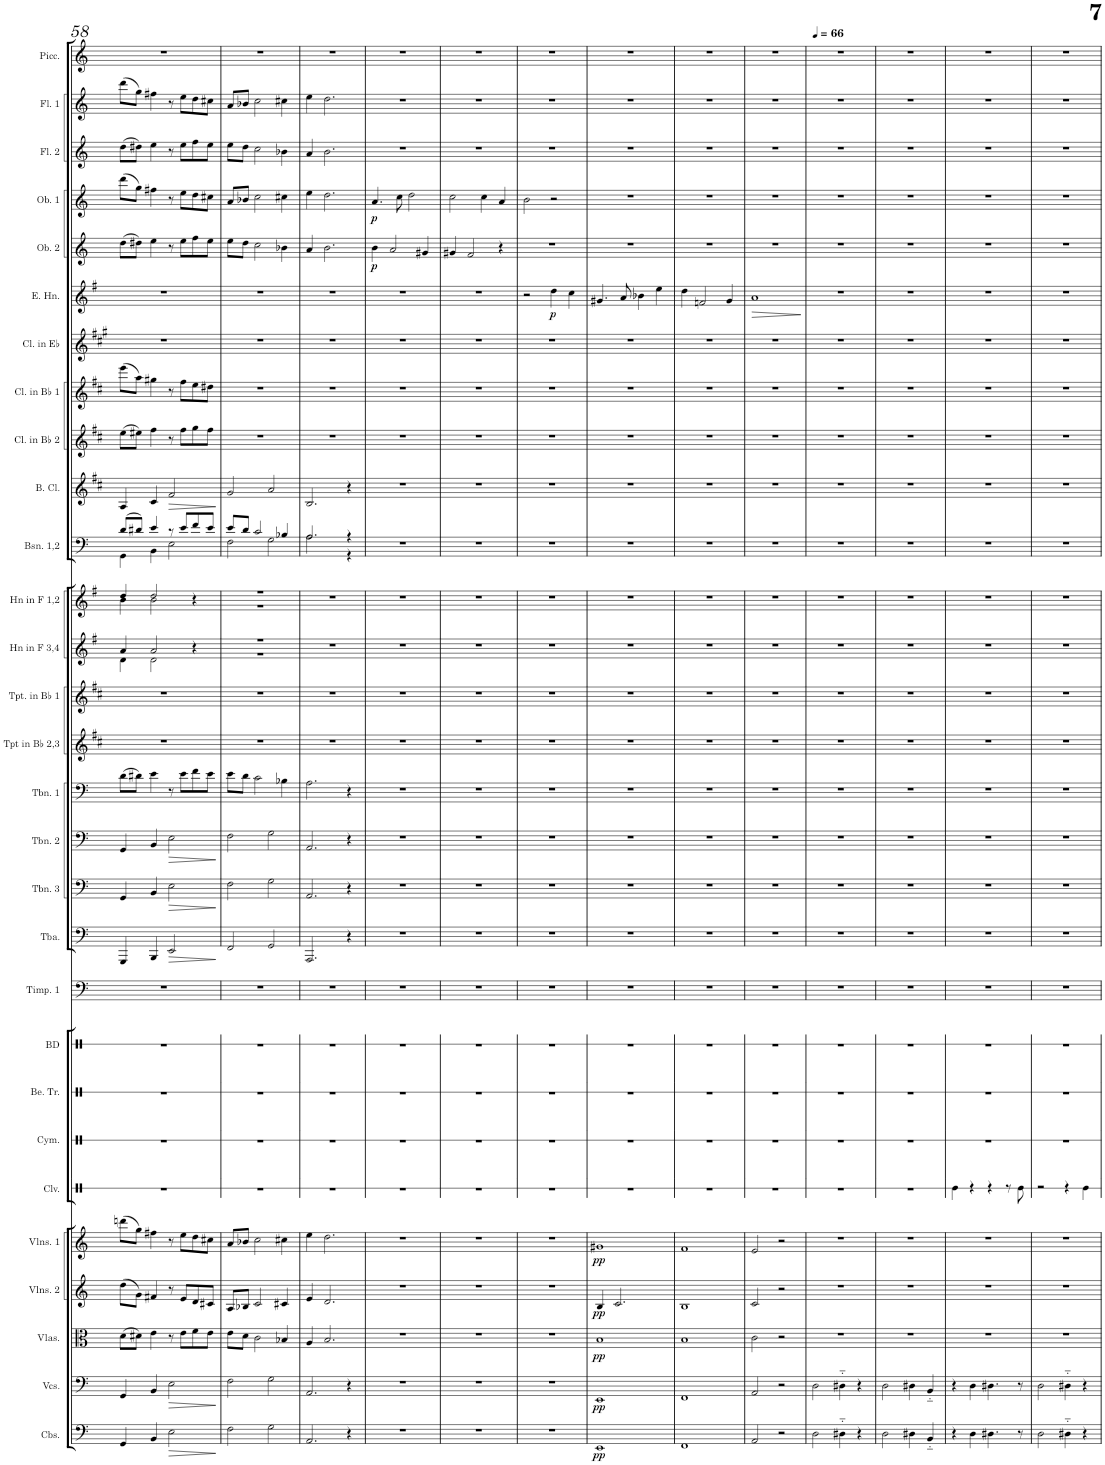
**kern	**dynam	**kern	**dynam	**kern	**dynam	**kern	**dynam	**kern	**dynam	**kern	**kern	**kern	**kern	**kern	**kern	**dynam	**kern	**dynam	**kern	**dynam	**kern	**kern	**kern	**kern	**kern	**kern	**kern	**dynam	**kern	**kern	**kern	**kern	**dynam	**kern	**dynam	**kern	**dynam	**kern	**kern	**kern
*part29	*part29	*part28	*part28	*part27	*part27	*part26	*part26	*part25	*part25	*part24	*part23	*part22	*part21	*part20	*part19	*part19	*part18	*part18	*part17	*part17	*part16	*part15	*part14	*part13	*part12	*part11	*part10	*part10	*part9	*part8	*part7	*part6	*part6	*part5	*part5	*part4	*part4	*part3	*part2	*part1
*staff29	*staff29	*staff28	*staff28	*staff27	*staff27	*staff26	*staff26	*staff25	*staff25	*staff24	*staff23	*staff22	*staff21	*staff20	*staff19	*staff19	*staff18	*staff18	*staff17	*staff17	*staff16	*staff15	*staff14	*staff13	*staff12	*staff11	*staff10	*staff10	*staff9	*staff8	*staff7	*staff6	*staff6	*staff5	*staff5	*staff4	*staff4	*staff3	*staff2	*staff1
*I"Contrabasses	*	*I"Violoncellos	*	*I"Violas	*	*I"Violins 2	*	*I"Violins 1	*	*I"Claves	*I"Cymbal	*I"Bell Tree	*I"Bass Drum	*I"Timpani 1	*I"Tuba	*	*I"Trombone 3	*	*I"Trombone 2	*	*I"Trombone 1	*I"Tpt in Bb 2,3	*I"Tpt in Bb 1	*I"Hn in F 3,4	*I"Hn in F 1,2	*I"Bassoon 1,2	*I"Bass Clarinet	*	*I"Clarinet in Bb 2	*I"Clarinet in Bb 1	*I"Clarinet in Eb	*I"English Horn	*	*I"Oboe 2	*	*I"Oboe 1	*	*I"Flute 2	*I"Flute 1	*I"Piccolo
*I'Cbs.	*	*I'Vcs.	*	*I'Vlas.	*	*I'Vlns. 2	*	*I'Vlns. 1	*	*I'Clv.	*I'Cym.	*I'Be. Tr.	*I'BD	*I'Timp. 1	*I'Tba.	*	*I'Tbn. 3	*	*I'Tbn. 2	*	*I'Tbn. 1	*I'Tpt in Bb 2,3	*I'Tpt. in Bb 1	*I'Hn in F 3,4	*I'Hn in F 1,2	*I'Bsn. 1,2	*I'B. Cl.	*	*I'Cl. in Bb 2	*I'Cl. in Bb 1	*I'Cl. in Eb	*I'E. Hn.	*	*I'Ob. 2	*	*I'Ob. 1	*	*I'Fl. 2	*I'Fl. 1	*I'Picc.
!!LO:PB:g=z
*clefF4	*	*clefF4	*	*clefC3	*	*clefG2	*	*clefG2	*	*clefX	*clefX	*clefX	*clefX	*clefF4	*clefF4	*	*clefF4	*	*clefF4	*	*clefF4	*clefG2	*clefG2	*clefG2	*clefG2	*clefF4	*clefG2	*	*clefG2	*clefG2	*clefG2	*clefG2	*	*clefG2	*	*clefG2	*	*clefG2	*clefG2	*clefG2
*Trd7c12	*	*	*	*	*	*	*	*	*	*	*	*	*	*	*	*	*	*	*	*	*	*Trd1c2	*Trd1c2	*Trd4c7	*Trd4c7	*	*Trd8c14	*	*Trd1c2	*Trd1c2	*Trd-2c-3	*Trd4c7	*	*	*	*	*	*	*	*Trd-7c-12
*k[]	*	*k[]	*	*k[]	*	*k[]	*	*k[]	*	*k[]	*k[]	*k[]	*k[]	*k[]	*k[]	*	*k[]	*	*k[]	*	*k[]	*k[f#c#]	*k[f#c#]	*k[f#]	*k[f#]	*k[]	*k[f#c#]	*	*k[f#c#]	*k[f#c#]	*k[f#c#g#]	*k[f#]	*	*k[]	*	*k[]	*	*k[]	*k[]	*k[]
*M4/4	*	*M4/4	*	*M4/4	*	*M4/4	*	*M4/4	*	*M4/4	*M4/4	*M4/4	*M4/4	*M4/4	*M4/4	*	*M4/4	*	*M4/4	*	*M4/4	*M4/4	*M4/4	*M4/4	*M4/4	*M4/4	*M4/4	*	*M4/4	*M4/4	*M4/4	*M4/4	*	*M4/4	*	*M4/4	*	*M4/4	*M4/4	*M4/4
=58	=58	=58	=58	=58	=58	=58	=58	=58	=58	=58	=58	=58	=58	=58	=58	=58	=58	=58	=58	=58	=58	=58	=58	=58	=58	=58	=58	=58	=58	=58	=58	=58	=58	=58	=58	=58	=58	=58	=58	=58
*	*	*	*	*	*	*	*	*	*	*	*	*	*	*	*	*	*	*	*	*	*	*	*	*^	*^	*^	*	*	*	*	*	*	*	*	*	*	*	*	*	*
4GG/	.	4GG/	.	(8d\L	.	(8dd\L	.	(8dddn\L	.	1r	1r	1r	1r	1r	4GGG/	.	4GG/	.	4GG/	.	(8d\L	1r	1r	4a/	4d\	4dd/	4b\	(8d/L	4GG\	4A/	.	(8ee\L	(8eee\L	1r	1r	.	(8dd\L	.	(8ddd\L	.	(8dd\L	(8ddd\L	1r
.	.	.	.	8d#X\J)	.	8g\J)	.	8gg\J)	.	.	.	.	.	.	.	.	.	.	.	.	8d#X\J)	.	.	.	.	.	.	8d#X/J)	.	.	.	8ee#X\J)	8aa\J)	.	.	.	8dd#X\J)	.	8gg\J)	.	8dd#X\J)	8gg\J)	.
4BB/	.	4BB/	.	4e\	.	4f#X/	.	4ff#X\	.	.	.	.	.	.	4BBB/	.	4BB/	.	4BB/	.	4e\	.	.	2a/	2d\	2dd/	2b\	4e/	4BB\	4c#/	.	4ff#\	4gg#X\	.	.	.	4ee\	.	4ff#X\	.	4ee\	4ff#X\	.
!	!LO:HP:b	!	!LO:HP:b	!	!	!	!	!	!	!	!	!	!	!	!	!LO:HP:b	!	!LO:HP:b	!	!LO:HP:b	!	!	!	!	!	!	!	!	!	!	!LO:HP:b	!	!	!	!	!	!	!	!	!	!	!	!
2E\	>	2E\	>	8r	.	8r	.	8r	.	.	.	.	.	.	2EE/	>	2E\	>	2E\	>	8r	.	.	.	.	.	.	8r	2E\	2f#/	>	8r	8r	.	.	.	8r	.	8r	.	8r	8r	.
.	.	.	.	8e\L	.	8e/L	.	8ee\L	.	.	.	.	.	.	.	.	.	.	.	.	8e\L	.	.	.	.	.	.	8e/L	.	.	.	8ff#\L	8ff#\L	.	.	.	8ee\L	.	8ee\L	.	8ee\L	8ee\L	.
.	.	.	.	8f\	.	8d/	.	8dd\	.	.	.	.	.	.	.	.	.	.	.	.	8f\	.	.	4r	4ryy	4r	4ryy	8f/	.	.	.	8gg\	8ee\	.	.	.	8ff\	.	8dd\	.	8ff\	8dd\	.
.	.	.	.	8e\J	.	8c#X/J	.	8cc#X\J	.	.	.	.	.	.	.	.	.	.	.	.	8e\J	.	.	.	.	.	.	8e/J	.	.	.	8ff#\J	8dd#X\J	.	.	.	8ee\J	.	8cc#X\J	.	8ee\J	8cc#X\J	.
*	*	*	*	*	*	*	*	*	*	*	*	*	*	*	*	*	*	*	*	*	*	*	*	*v	*v	*	*	*v	*v	*	*	*	*	*	*	*	*	*	*	*	*	*	*
*	*	*	*	*	*	*	*	*	*	*	*	*	*	*	*	*	*	*	*	*	*	*	*	*	*v	*v	*	*	*	*	*	*	*	*	*	*	*	*	*	*	*
.	]	.	]	.	.	.	.	.	.	.	.	.	.	.	.	]	.	]	.	]	.	.	.	.	.	.	.	]	.	.	.	.	.	.	.	.	.	.	.	.
=59	=59	=59	=59	=59	=59	=59	=59	=59	=59	=59	=59	=59	=59	=59	=59	=59	=59	=59	=59	=59	=59	=59	=59	=59	=59	=59	=59	=59	=59	=59	=59	=59	=59	=59	=59	=59	=59	=59	=59	=59
*	*	*	*	*	*	*	*	*	*	*	*	*	*	*	*	*	*	*	*	*	*	*	*	*^	*^	*^	*	*	*	*	*	*	*	*	*	*	*	*	*	*
2F\	.	2F\	.	8e\L	.	8A/L	.	8a/L	.	1r	1r	1r	1r	1r	2FF/	.	2F\	.	2F\	.	8e\L	1r	1r	1r	1r	1r	1r	8e/L	2F\	2g/	.	1r	1r	1r	1r	.	8ee\L	.	8a/L	.	8ee\L	8a/L	1r
.	.	.	.	8d\J	.	8B-X/J	.	8b-X/J	.	.	.	.	.	.	.	.	.	.	.	.	8d\J	.	.	.	.	.	.	8d/J	.	.	.	.	.	.	.	.	8dd\J	.	8b-X/J	.	8dd\J	8b-X/J	.
.	.	.	.	2c\	.	2c/	.	2cc\	.	.	.	.	.	.	.	.	.	.	.	.	2c\	.	.	.	.	.	.	2c/	.	.	.	.	.	.	.	.	2cc\	.	2cc\	.	2cc\	2cc\	.
2G\	.	2G\	.	.	.	.	.	.	.	.	.	.	.	.	2GG/	.	2G\	.	2G\	.	.	.	.	.	.	.	.	.	2G\	2a/	.	.	.	.	.	.	.	.	.	.	.	.	.
.	.	.	.	4B-X/	.	4c#X/	.	4cc#X\	.	.	.	.	.	.	.	.	.	.	.	.	4B-X\	.	.	.	.	.	.	4B-X/	.	.	.	.	.	.	.	.	4b-X\	.	4cc#X\	.	4b-X\	4cc#X\	.
*	*	*	*	*	*	*	*	*	*	*	*	*	*	*	*	*	*	*	*	*	*	*	*	*v	*v	*	*	*	*	*	*	*	*	*	*	*	*	*	*	*	*	*	*
*	*	*	*	*	*	*	*	*	*	*	*	*	*	*	*	*	*	*	*	*	*	*	*	*	*v	*v	*	*	*	*	*	*	*	*	*	*	*	*	*	*	*	*
=60	=60	=60	=60	=60	=60	=60	=60	=60	=60	=60	=60	=60	=60	=60	=60	=60	=60	=60	=60	=60	=60	=60	=60	=60	=60	=60	=60	=60	=60	=60	=60	=60	=60	=60	=60	=60	=60	=60	=60	=60	=60
2.AA/	.	2.AA/	.	4A/	.	4e/	.	4ee\	.	1r	1r	1r	1r	1r	2.AAA/	.	2.AA/	.	2.AA/	.	2.A\	1r	1r	1r	1r	2.A/	2.A\	2.B/	.	1r	1r	1r	1r	.	4a/	.	4ee\	.	4a/	4ee\	1r
.	.	.	.	2.B/	.	2.d/	.	2.dd\	.	.	.	.	.	.	.	.	.	.	.	.	.	.	.	.	.	.	.	.	.	.	.	.	.	.	2.b\	.	2.dd\	.	2.b\	2.dd\	.
4r	.	4r	.	.	.	.	.	.	.	.	.	.	.	.	4r	.	4r	.	4r	.	4r	.	.	.	.	4r	4r	4r	.	.	.	.	.	.	.	.	.	.	.	.	.
=61	=61	=61	=61	=61	=61	=61	=61	=61	=61	=61	=61	=61	=61	=61	=61	=61	=61	=61	=61	=61	=61	=61	=61	=61	=61	=61	=61	=61	=61	=61	=61	=61	=61	=61	=61	=61	=61	=61	=61	=61	=61
!	!	!	!	!	!	!	!	!	!	!	!	!	!	!	!	!	!	!	!	!	!	!	!	!	!	!	!	!	!	!	!	!	!	!	!	!LO:DY:b	!	!LO:DY:b	!	!	!
*	*	*	*	*	*	*	*	*	*	*	*	*	*	*	*	*	*	*	*	*	*	*	*	*	*	*v	*v	*	*	*	*	*	*	*	*	*	*	*	*	*	*
1r	.	1r	.	1r	.	1r	.	1r	.	1r	1r	1r	1r	1r	1r	.	1r	.	1r	.	1r	1r	1r	1r	1r	1r	1r	.	1r	1r	1r	1r	.	4b\	p	4.a/	p	1r	1r	1r
.	.	.	.	.	.	.	.	.	.	.	.	.	.	.	.	.	.	.	.	.	.	.	.	.	.	.	.	.	.	.	.	.	.	2a/	.	.	.	.	.	.
.	.	.	.	.	.	.	.	.	.	.	.	.	.	.	.	.	.	.	.	.	.	.	.	.	.	.	.	.	.	.	.	.	.	.	.	8cc\	.	.	.	.
.	.	.	.	.	.	.	.	.	.	.	.	.	.	.	.	.	.	.	.	.	.	.	.	.	.	.	.	.	.	.	.	.	.	.	.	2dd\	.	.	.	.
.	.	.	.	.	.	.	.	.	.	.	.	.	.	.	.	.	.	.	.	.	.	.	.	.	.	.	.	.	.	.	.	.	.	4g#X/	.	.	.	.	.	.
=62	=62	=62	=62	=62	=62	=62	=62	=62	=62	=62	=62	=62	=62	=62	=62	=62	=62	=62	=62	=62	=62	=62	=62	=62	=62	=62	=62	=62	=62	=62	=62	=62	=62	=62	=62	=62	=62	=62	=62	=62
1r	.	1r	.	1r	.	1r	.	1r	.	1r	1r	1r	1r	1r	1r	.	1r	.	1r	.	1r	1r	1r	1r	1r	1r	1r	.	1r	1r	1r	1r	.	4g#X/	.	2cc\	.	1r	1r	1r
.	.	.	.	.	.	.	.	.	.	.	.	.	.	.	.	.	.	.	.	.	.	.	.	.	.	.	.	.	.	.	.	.	.	2f/	.	.	.	.	.	.
.	.	.	.	.	.	.	.	.	.	.	.	.	.	.	.	.	.	.	.	.	.	.	.	.	.	.	.	.	.	.	.	.	.	.	.	4cc\	.	.	.	.
.	.	.	.	.	.	.	.	.	.	.	.	.	.	.	.	.	.	.	.	.	.	.	.	.	.	.	.	.	.	.	.	.	.	4r	.	4a/	.	.	.	.
=63	=63	=63	=63	=63	=63	=63	=63	=63	=63	=63	=63	=63	=63	=63	=63	=63	=63	=63	=63	=63	=63	=63	=63	=63	=63	=63	=63	=63	=63	=63	=63	=63	=63	=63	=63	=63	=63	=63	=63	=63
1r	.	1r	.	1r	.	1r	.	1r	.	1r	1r	1r	1r	1r	1r	.	1r	.	1r	.	1r	1r	1r	1r	1r	1r	1r	.	1r	1r	1r	2r	.	1r	.	2b\	.	1r	1r	1r
!	!	!	!	!	!	!	!	!	!	!	!	!	!	!	!	!	!	!	!	!	!	!	!	!	!	!	!	!	!	!	!	!	!LO:DY:b	!	!	!	!	!	!	!
.	.	.	.	.	.	.	.	.	.	.	.	.	.	.	.	.	.	.	.	.	.	.	.	.	.	.	.	.	.	.	.	4dd\	p	.	.	2r	.	.	.	.
.	.	.	.	.	.	.	.	.	.	.	.	.	.	.	.	.	.	.	.	.	.	.	.	.	.	.	.	.	.	.	.	4cc\	.	.	.	.	.	.	.	.
=64	=64	=64	=64	=64	=64	=64	=64	=64	=64	=64	=64	=64	=64	=64	=64	=64	=64	=64	=64	=64	=64	=64	=64	=64	=64	=64	=64	=64	=64	=64	=64	=64	=64	=64	=64	=64	=64	=64	=64	=64
!	!LO:DY:b	!	!LO:DY:b	!	!LO:DY:b	!	!LO:DY:b	!	!LO:DY:b	!	!	!	!	!	!	!	!	!	!	!	!	!	!	!	!	!	!	!	!	!	!	!	!	!	!	!	!	!	!	!
1EE	pp	1EE	pp	1B	pp	4B/	pp	1g#X	pp	1r	1r	1r	1r	1r	1r	.	1r	.	1r	.	1r	1r	1r	1r	1r	1r	1r	.	1r	1r	1r	4.g#X/	.	1r	.	1r	.	1r	1r	1r
.	.	.	.	.	.	2.c/	.	.	.	.	.	.	.	.	.	.	.	.	.	.	.	.	.	.	.	.	.	.	.	.	.	.	.	.	.	.	.	.	.	.
.	.	.	.	.	.	.	.	.	.	.	.	.	.	.	.	.	.	.	.	.	.	.	.	.	.	.	.	.	.	.	.	8a/	.	.	.	.	.	.	.	.
.	.	.	.	.	.	.	.	.	.	.	.	.	.	.	.	.	.	.	.	.	.	.	.	.	.	.	.	.	.	.	.	4b-X\	.	.	.	.	.	.	.	.
.	.	.	.	.	.	.	.	.	.	.	.	.	.	.	.	.	.	.	.	.	.	.	.	.	.	.	.	.	.	.	.	4ee\	.	.	.	.	.	.	.	.
=65	=65	=65	=65	=65	=65	=65	=65	=65	=65	=65	=65	=65	=65	=65	=65	=65	=65	=65	=65	=65	=65	=65	=65	=65	=65	=65	=65	=65	=65	=65	=65	=65	=65	=65	=65	=65	=65	=65	=65	=65
1FF	.	1FF	.	1B	.	1B	.	1f	.	1r	1r	1r	1r	1r	1r	.	1r	.	1r	.	1r	1r	1r	1r	1r	1r	1r	.	1r	1r	1r	4dd\	.	1r	.	1r	.	1r	1r	1r
.	.	.	.	.	.	.	.	.	.	.	.	.	.	.	.	.	.	.	.	.	.	.	.	.	.	.	.	.	.	.	.	2fn/	.	.	.	.	.	.	.	.
.	.	.	.	.	.	.	.	.	.	.	.	.	.	.	.	.	.	.	.	.	.	.	.	.	.	.	.	.	.	.	.	4g/	.	.	.	.	.	.	.	.
=66	=66	=66	=66	=66	=66	=66	=66	=66	=66	=66	=66	=66	=66	=66	=66	=66	=66	=66	=66	=66	=66	=66	=66	=66	=66	=66	=66	=66	=66	=66	=66	=66	=66	=66	=66	=66	=66	=66	=66	=66
!	!	!	!	!	!	!	!	!	!	!	!	!	!	!	!	!	!	!	!	!	!	!	!	!	!	!	!	!	!	!	!	!	!LO:HP:b	!	!	!	!	!	!	!
2AA/	.	2AA/	.	2c\	.	2c/	.	2e/	.	1r	1r	1r	1r	1r	1r	.	1r	.	1r	.	1r	1r	1r	1r	1r	1r	1r	.	1r	1r	1r	1a	>	1r	.	1r	.	1r	1r	1r
2r	.	2r	.	2r	.	2r	.	2r	.	.	.	.	.	.	.	.	.	.	.	.	.	.	.	.	.	.	.	.	.	.	.	.	.	.	.	.	.	.	.	.
.	.	.	.	.	.	.	.	.	.	.	.	.	.	.	.	.	.	.	.	.	.	.	.	.	.	.	.	.	.	.	.	.	]	.	.	.	.	.	.	.
=67	=67	=67	=67	=67	=67	=67	=67	=67	=67	=67	=67	=67	=67	=67	=67	=67	=67	=67	=67	=67	=67	=67	=67	=67	=67	=67	=67	=67	=67	=67	=67	=67	=67	=67	=67	=67	=67	=67	=67	=67
*	*	*	*	*	*	*	*	*	*	*	*	*	*	*	*	*	*	*	*	*	*	*	*	*	*	*	*	*	*	*	*	*	*	*	*	*	*	*	*	*MM66
2D\	.	2D\	.	1r	.	1r	.	1r	.	1r	1r	1r	1r	1r	1r	.	1r	.	1r	.	1r	1r	1r	1r	1r	1r	1r	.	1r	1r	1r	1r	.	1r	.	1r	.	1r	1r	1r
4D#X\	.	4D#X\	.	.	.	.	.	.	.	.	.	.	.	.	.	.	.	.	.	.	.	.	.	.	.	.	.	.	.	.	.	.	.	.	.	.	.	.	.	.
4r	.	4r	.	.	.	.	.	.	.	.	.	.	.	.	.	.	.	.	.	.	.	.	.	.	.	.	.	.	.	.	.	.	.	.	.	.	.	.	.	.
=68	=68	=68	=68	=68	=68	=68	=68	=68	=68	=68	=68	=68	=68	=68	=68	=68	=68	=68	=68	=68	=68	=68	=68	=68	=68	=68	=68	=68	=68	=68	=68	=68	=68	=68	=68	=68	=68	=68	=68	=68
2D\	.	2D\	.	1r	.	1r	.	1r	.	1r	1r	1r	1r	1r	1r	.	1r	.	1r	.	1r	1r	1r	1r	1r	1r	1r	.	1r	1r	1r	1r	.	1r	.	1r	.	1r	1r	1r
4D#X\	.	4D#X\	.	.	.	.	.	.	.	.	.	.	.	.	.	.	.	.	.	.	.	.	.	.	.	.	.	.	.	.	.	.	.	.	.	.	.	.	.	.
4BB/	.	4BB/	.	.	.	.	.	.	.	.	.	.	.	.	.	.	.	.	.	.	.	.	.	.	.	.	.	.	.	.	.	.	.	.	.	.	.	.	.	.
=69	=69	=69	=69	=69	=69	=69	=69	=69	=69	=69	=69	=69	=69	=69	=69	=69	=69	=69	=69	=69	=69	=69	=69	=69	=69	=69	=69	=69	=69	=69	=69	=69	=69	=69	=69	=69	=69	=69	=69	=69
4r	.	4r	.	1r	.	1r	.	1r	.	4Re\	1r	1r	1r	1r	1r	.	1r	.	1r	.	1r	1r	1r	1r	1r	1r	1r	.	1r	1r	1r	1r	.	1r	.	1r	.	1r	1r	1r
4D\	.	4D\	.	.	.	.	.	.	.	4r	.	.	.	.	.	.	.	.	.	.	.	.	.	.	.	.	.	.	.	.	.	.	.	.	.	.	.	.	.	.
4.D#X\	.	4.D#X\	.	.	.	.	.	.	.	4r	.	.	.	.	.	.	.	.	.	.	.	.	.	.	.	.	.	.	.	.	.	.	.	.	.	.	.	.	.	.
.	.	.	.	.	.	.	.	.	.	8r	.	.	.	.	.	.	.	.	.	.	.	.	.	.	.	.	.	.	.	.	.	.	.	.	.	.	.	.	.	.
8r	.	8r	.	.	.	.	.	.	.	8Re\	.	.	.	.	.	.	.	.	.	.	.	.	.	.	.	.	.	.	.	.	.	.	.	.	.	.	.	.	.	.
=70	=70	=70	=70	=70	=70	=70	=70	=70	=70	=70	=70	=70	=70	=70	=70	=70	=70	=70	=70	=70	=70	=70	=70	=70	=70	=70	=70	=70	=70	=70	=70	=70	=70	=70	=70	=70	=70	=70	=70	=70
2D\	.	2D\	.	1r	.	1r	.	1r	.	2r	1r	1r	1r	1r	1r	.	1r	.	1r	.	1r	1r	1r	1r	1r	1r	1r	.	1r	1r	1r	1r	.	1r	.	1r	.	1r	1r	1r
4D#X\	.	4D#X\	.	.	.	.	.	.	.	4r	.	.	.	.	.	.	.	.	.	.	.	.	.	.	.	.	.	.	.	.	.	.	.	.	.	.	.	.	.	.
4r	.	4r	.	.	.	.	.	.	.	4Re\	.	.	.	.	.	.	.	.	.	.	.	.	.	.	.	.	.	.	.	.	.	.	.	.	.	.	.	.	.	.
=	=	=	=	=	=	=	=	=	=	=	=	=	=	=	=	=	=	=	=	=	=	=	=	=	=	=	=	=	=	=	=	=	=	=	=	=	=	=	=	=
*-	*-	*-	*-	*-	*-	*-	*-	*-	*-	*-	*-	*-	*-	*-	*-	*-	*-	*-	*-	*-	*-	*-	*-	*-	*-	*-	*-	*-	*-	*-	*-	*-	*-	*-	*-	*-	*-	*-	*-	*-
